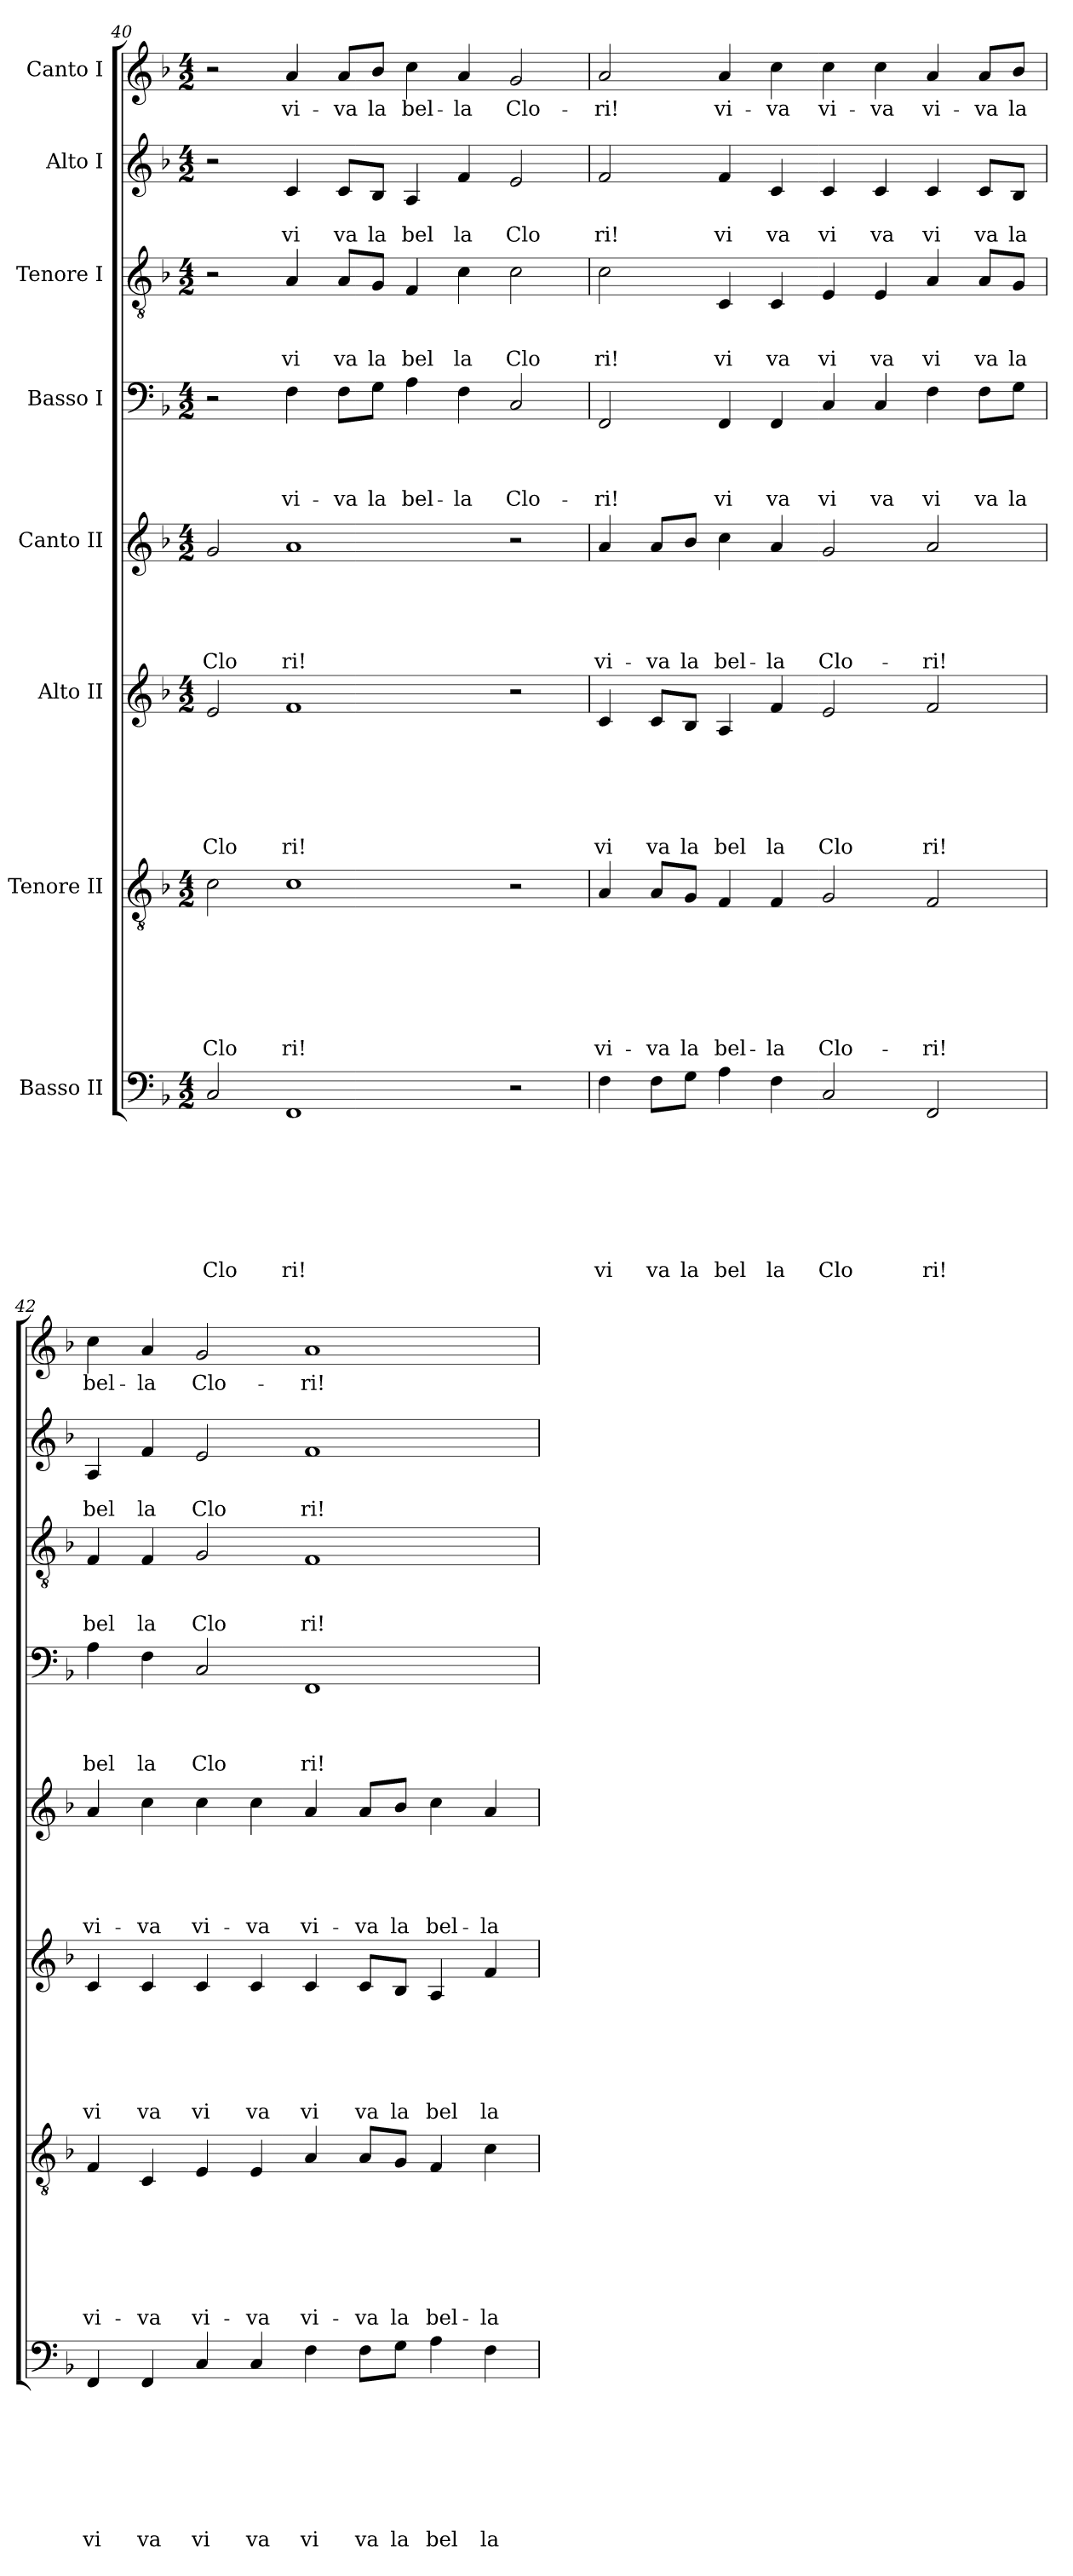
**kern	**text	**text	**text	**text	**text	**text	**text	**text	**kern	**text	**text	**text	**text	**text	**text	**text	**kern	**text	**text	**text	**text	**text	**text	**kern	**text	**text	**text	**text	**text	**kern	**text	**text	**text	**text	**kern	**text	**text	**text	**kern	**text	**text	**kern	**text
*part8	*part8	*part8	*part8	*part8	*part8	*part8	*part8	*part8	*part7	*part7	*part7	*part7	*part7	*part7	*part7	*part7	*part6	*part6	*part6	*part6	*part6	*part6	*part6	*part5	*part5	*part5	*part5	*part5	*part5	*part4	*part4	*part4	*part4	*part4	*part3	*part3	*part3	*part3	*part2	*part2	*part2	*part1	*part1
*staff8	*staff8	*staff8	*staff8	*staff8	*staff8	*staff8	*staff8	*staff8	*staff7	*staff7	*staff7	*staff7	*staff7	*staff7	*staff7	*staff7	*staff6	*staff6	*staff6	*staff6	*staff6	*staff6	*staff6	*staff5	*staff5	*staff5	*staff5	*staff5	*staff5	*staff4	*staff4	*staff4	*staff4	*staff4	*staff3	*staff3	*staff3	*staff3	*staff2	*staff2	*staff2	*staff1	*staff1
*I"Basso II	*	*	*	*	*	*	*	*	*I"Tenore II	*	*	*	*	*	*	*	*I"Alto II	*	*	*	*	*	*	*I"Canto II	*	*	*	*	*	*I"Basso I	*	*	*	*	*I"Tenore I	*	*	*	*I"Alto I	*	*	*I"Canto I	*
*clefF4	*	*	*	*	*	*	*	*	*clefGv2	*	*	*	*	*	*	*	*clefG2	*	*	*	*	*	*	*clefG2	*	*	*	*	*	*clefF4	*	*	*	*	*clefGv2	*	*	*	*clefG2	*	*	*clefG2	*
*k[b-]	*	*	*	*	*	*	*	*	*k[b-]	*	*	*	*	*	*	*	*k[b-]	*	*	*	*	*	*	*k[b-]	*	*	*	*	*	*k[b-]	*	*	*	*	*k[b-]	*	*	*	*k[b-]	*	*	*k[b-]	*
*F:	*	*	*	*	*	*	*	*	*F:	*	*	*	*	*	*	*	*F:	*	*	*	*	*	*	*F:	*	*	*	*	*	*F:	*	*	*	*	*F:	*	*	*	*F:	*	*	*F:	*
*M4/2	*	*	*	*	*	*	*	*	*M4/2	*	*	*	*	*	*	*	*M4/2	*	*	*	*	*	*	*M4/2	*	*	*	*	*	*M4/2	*	*	*	*	*M4/2	*	*	*	*M4/2	*	*	*M4/2	*
=40	=40	=40	=40	=40	=40	=40	=40	=40	=40	=40	=40	=40	=40	=40	=40	=40	=40	=40	=40	=40	=40	=40	=40	=40	=40	=40	=40	=40	=40	=40	=40	=40	=40	=40	=40	=40	=40	=40	=40	=40	=40	=40	=40
!	!	!	!	!	!	!	!	!LO:LY:b	!	!	!	!	!	!	!	!LO:LY:b	!	!	!	!	!	!	!LO:LY:b	!	!	!	!	!	!LO:LY:b	!	!	!	!	!	!	!	!	!	!	!	!	!	!
2C/	.	.	.	.	.	.	.	Clo	2c\	.	.	.	.	.	.	Clo	2e/	.	.	.	.	.	Clo	2g/	.	.	.	.	Clo	2r	.	.	.	.	2r	.	.	.	2r	.	.	2r	.
!	!	!	!	!	!	!	!	!LO:LY:b	!	!	!	!	!	!	!	!LO:LY:b	!	!	!	!	!	!	!LO:LY:b	!	!	!	!	!	!LO:LY:b	!	!	!	!	!LO:LY:b	!	!	!	!LO:LY:b	!	!	!LO:LY:b	!	!LO:LY:b
1FF	.	.	.	.	.	.	.	ri!	1c	.	.	.	.	.	.	ri!	1f	.	.	.	.	.	ri!	1a	.	.	.	.	ri!	4F\	.	.	.	vi-	4A/	.	.	vi	4c/	.	vi	4a/	vi-
!	!	!	!	!	!	!	!	!	!	!	!	!	!	!	!	!	!	!	!	!	!	!	!	!	!	!	!	!	!	!	!	!	!	!LO:LY:b	!	!	!	!LO:LY:b	!	!	!LO:LY:b	!	!LO:LY:b
.	.	.	.	.	.	.	.	.	.	.	.	.	.	.	.	.	.	.	.	.	.	.	.	.	.	.	.	.	.	8F\L	.	.	.	-va	8A/L	.	.	va	8c/L	.	va	8a/L	-va
!	!	!	!	!	!	!	!	!	!	!	!	!	!	!	!	!	!	!	!	!	!	!	!	!	!	!	!	!	!	!	!	!	!	!LO:LY:b	!	!	!	!LO:LY:b	!	!	!LO:LY:b	!	!LO:LY:b
.	.	.	.	.	.	.	.	.	.	.	.	.	.	.	.	.	.	.	.	.	.	.	.	.	.	.	.	.	.	8G\J	.	.	.	la	8G/J	.	.	la	8B-/J	.	la	8b-/J	la
!	!	!	!	!	!	!	!	!	!	!	!	!	!	!	!	!	!	!	!	!	!	!	!	!	!	!	!	!	!	!	!	!	!	!LO:LY:b	!	!	!	!LO:LY:b	!	!	!LO:LY:b	!	!LO:LY:b
.	.	.	.	.	.	.	.	.	.	.	.	.	.	.	.	.	.	.	.	.	.	.	.	.	.	.	.	.	.	4A\	.	.	.	bel-	4F/	.	.	bel	4A/	.	bel	4cc\	bel-
!	!	!	!	!	!	!	!	!	!	!	!	!	!	!	!	!	!	!	!	!	!	!	!	!	!	!	!	!	!	!	!	!	!	!LO:LY:b	!	!	!	!LO:LY:b	!	!	!LO:LY:b	!	!LO:LY:b
.	.	.	.	.	.	.	.	.	.	.	.	.	.	.	.	.	.	.	.	.	.	.	.	.	.	.	.	.	.	4F\	.	.	.	-la	4c\	.	.	la	4f/	.	la	4a/	-la
!	!	!	!	!	!	!	!	!	!	!	!	!	!	!	!	!	!	!	!	!	!	!	!	!	!	!	!	!	!	!	!	!	!	!LO:LY:b	!	!	!	!LO:LY:b	!	!	!LO:LY:b	!	!LO:LY:b
2r	.	.	.	.	.	.	.	.	2r	.	.	.	.	.	.	.	2r	.	.	.	.	.	.	2r	.	.	.	.	.	2C/	.	.	.	Clo-	2c\	.	.	Clo	2e/	.	Clo	2g/	Clo-
!!LO:PB:g=z
=41	=41	=41	=41	=41	=41	=41	=41	=41	=41	=41	=41	=41	=41	=41	=41	=41	=41	=41	=41	=41	=41	=41	=41	=41	=41	=41	=41	=41	=41	=41	=41	=41	=41	=41	=41	=41	=41	=41	=41	=41	=41	=41	=41
!	!	!	!	!	!	!	!	!LO:LY:b	!	!	!	!	!	!	!	!LO:LY:b	!	!	!	!	!	!	!LO:LY:b	!	!	!	!	!	!LO:LY:b	!	!	!	!	!LO:LY:b	!	!	!	!LO:LY:b	!	!	!LO:LY:b	!	!LO:LY:b
4F\	.	.	.	.	.	.	.	vi	4A/	.	.	.	.	.	.	vi-	4c/	.	.	.	.	.	vi	4a/	.	.	.	.	vi-	2FF/	.	.	.	-ri!	2c\	.	.	ri!	2f/	.	ri!	2a/	-ri!
!	!	!	!	!	!	!	!	!LO:LY:b	!	!	!	!	!	!	!	!LO:LY:b	!	!	!	!	!	!	!LO:LY:b	!	!	!	!	!	!LO:LY:b	!	!	!	!	!	!	!	!	!	!	!	!	!	!
8F\L	.	.	.	.	.	.	.	va	8A/L	.	.	.	.	.	.	-va	8c/L	.	.	.	.	.	va	8a/L	.	.	.	.	-va	.	.	.	.	.	.	.	.	.	.	.	.	.	.
!	!	!	!	!	!	!	!	!LO:LY:b	!	!	!	!	!	!	!	!LO:LY:b	!	!	!	!	!	!	!LO:LY:b	!	!	!	!	!	!LO:LY:b	!	!	!	!	!	!	!	!	!	!	!	!	!	!
8G\J	.	.	.	.	.	.	.	la	8G/J	.	.	.	.	.	.	la	8B-/J	.	.	.	.	.	la	8b-/J	.	.	.	.	la	.	.	.	.	.	.	.	.	.	.	.	.	.	.
!	!	!	!	!	!	!	!	!LO:LY:b	!	!	!	!	!	!	!	!LO:LY:b	!	!	!	!	!	!	!LO:LY:b	!	!	!	!	!	!LO:LY:b	!	!	!	!	!LO:LY:b	!	!	!	!LO:LY:b	!	!	!LO:LY:b	!	!LO:LY:b
4A\	.	.	.	.	.	.	.	bel	4F/	.	.	.	.	.	.	bel-	4A/	.	.	.	.	.	bel	4cc\	.	.	.	.	bel-	4FF/	.	.	.	vi	4C/	.	.	vi	4f/	.	vi	4a/	vi-
!	!	!	!	!	!	!	!	!LO:LY:b	!	!	!	!	!	!	!	!LO:LY:b	!	!	!	!	!	!	!LO:LY:b	!	!	!	!	!	!LO:LY:b	!	!	!	!	!LO:LY:b	!	!	!	!LO:LY:b	!	!	!LO:LY:b	!	!LO:LY:b
4F\	.	.	.	.	.	.	.	la	4F/	.	.	.	.	.	.	-la	4f/	.	.	.	.	.	la	4a/	.	.	.	.	-la	4FF/	.	.	.	va	4C/	.	.	va	4c/	.	va	4cc\	-va
!	!	!	!	!	!	!	!	!LO:LY:b	!	!	!	!	!	!	!	!LO:LY:b	!	!	!	!	!	!	!LO:LY:b	!	!	!	!	!	!LO:LY:b	!	!	!	!	!LO:LY:b	!	!	!	!LO:LY:b	!	!	!LO:LY:b	!	!LO:LY:b
2C/	.	.	.	.	.	.	.	Clo	2G/	.	.	.	.	.	.	Clo-	2e/	.	.	.	.	.	Clo	2g/	.	.	.	.	Clo-	4C/	.	.	.	vi	4E/	.	.	vi	4c/	.	vi	4cc\	vi-
!	!	!	!	!	!	!	!	!	!	!	!	!	!	!	!	!	!	!	!	!	!	!	!	!	!	!	!	!	!	!	!	!	!	!LO:LY:b	!	!	!	!LO:LY:b	!	!	!LO:LY:b	!	!LO:LY:b
.	.	.	.	.	.	.	.	.	.	.	.	.	.	.	.	.	.	.	.	.	.	.	.	.	.	.	.	.	.	4C/	.	.	.	va	4E/	.	.	va	4c/	.	va	4cc\	-va
!	!	!	!	!	!	!	!	!LO:LY:b	!	!	!	!	!	!	!	!LO:LY:b	!	!	!	!	!	!	!LO:LY:b	!	!	!	!	!	!LO:LY:b	!	!	!	!	!LO:LY:b	!	!	!	!LO:LY:b	!	!	!LO:LY:b	!	!LO:LY:b
2FF/	.	.	.	.	.	.	.	ri!	2F/	.	.	.	.	.	.	-ri!	2f/	.	.	.	.	.	ri!	2a/	.	.	.	.	-ri!	4F\	.	.	.	vi	4A/	.	.	vi	4c/	.	vi	4a/	vi-
!	!	!	!	!	!	!	!	!	!	!	!	!	!	!	!	!	!	!	!	!	!	!	!	!	!	!	!	!	!	!	!	!	!	!LO:LY:b	!	!	!	!LO:LY:b	!	!	!LO:LY:b	!	!LO:LY:b
.	.	.	.	.	.	.	.	.	.	.	.	.	.	.	.	.	.	.	.	.	.	.	.	.	.	.	.	.	.	8F\L	.	.	.	va	8A/L	.	.	va	8c/L	.	va	8a/L	-va
!	!	!	!	!	!	!	!	!	!	!	!	!	!	!	!	!	!	!	!	!	!	!	!	!	!	!	!	!	!	!	!	!	!	!LO:LY:b	!	!	!	!LO:LY:b	!	!	!LO:LY:b	!	!LO:LY:b
.	.	.	.	.	.	.	.	.	.	.	.	.	.	.	.	.	.	.	.	.	.	.	.	.	.	.	.	.	.	8G\J	.	.	.	la	8G/J	.	.	la	8B-/J	.	la	8b-/J	la
=42	=42	=42	=42	=42	=42	=42	=42	=42	=42	=42	=42	=42	=42	=42	=42	=42	=42	=42	=42	=42	=42	=42	=42	=42	=42	=42	=42	=42	=42	=42	=42	=42	=42	=42	=42	=42	=42	=42	=42	=42	=42	=42	=42
!	!	!	!	!	!	!	!	!LO:LY:b	!	!	!	!	!	!	!	!LO:LY:b	!	!	!	!	!	!	!LO:LY:b	!	!	!	!	!	!LO:LY:b	!	!	!	!	!LO:LY:b	!	!	!	!LO:LY:b	!	!	!LO:LY:b	!	!LO:LY:b
4FF/	.	.	.	.	.	.	.	vi	4F/	.	.	.	.	.	.	vi-	4c/	.	.	.	.	.	vi	4a/	.	.	.	.	vi-	4A\	.	.	.	bel	4F/	.	.	bel	4A/	.	bel	4cc\	bel-
!	!	!	!	!	!	!	!	!LO:LY:b	!	!	!	!	!	!	!	!LO:LY:b	!	!	!	!	!	!	!LO:LY:b	!	!	!	!	!	!LO:LY:b	!	!	!	!	!LO:LY:b	!	!	!	!LO:LY:b	!	!	!LO:LY:b	!	!LO:LY:b
4FF/	.	.	.	.	.	.	.	va	4C/	.	.	.	.	.	.	-va	4c/	.	.	.	.	.	va	4cc\	.	.	.	.	-va	4F\	.	.	.	la	4F/	.	.	la	4f/	.	la	4a/	-la
!	!	!	!	!	!	!	!	!LO:LY:b	!	!	!	!	!	!	!	!LO:LY:b	!	!	!	!	!	!	!LO:LY:b	!	!	!	!	!	!LO:LY:b	!	!	!	!	!LO:LY:b	!	!	!	!LO:LY:b	!	!	!LO:LY:b	!	!LO:LY:b
4C/	.	.	.	.	.	.	.	vi	4E/	.	.	.	.	.	.	vi-	4c/	.	.	.	.	.	vi	4cc\	.	.	.	.	vi-	2C/	.	.	.	Clo	2G/	.	.	Clo	2e/	.	Clo	2g/	Clo-
!	!	!	!	!	!	!	!	!LO:LY:b	!	!	!	!	!	!	!	!LO:LY:b	!	!	!	!	!	!	!LO:LY:b	!	!	!	!	!	!LO:LY:b	!	!	!	!	!	!	!	!	!	!	!	!	!	!
4C/	.	.	.	.	.	.	.	va	4E/	.	.	.	.	.	.	-va	4c/	.	.	.	.	.	va	4cc\	.	.	.	.	-va	.	.	.	.	.	.	.	.	.	.	.	.	.	.
!	!	!	!	!	!	!	!	!LO:LY:b	!	!	!	!	!	!	!	!LO:LY:b	!	!	!	!	!	!	!LO:LY:b	!	!	!	!	!	!LO:LY:b	!	!	!	!	!LO:LY:b	!	!	!	!LO:LY:b	!	!	!LO:LY:b	!	!LO:LY:b
4F\	.	.	.	.	.	.	.	vi	4A/	.	.	.	.	.	.	vi-	4c/	.	.	.	.	.	vi	4a/	.	.	.	.	vi-	1FF	.	.	.	ri!	1F	.	.	ri!	1f	.	ri!	1a	-ri!
!	!	!	!	!	!	!	!	!LO:LY:b	!	!	!	!	!	!	!	!LO:LY:b	!	!	!	!	!	!	!LO:LY:b	!	!	!	!	!	!LO:LY:b	!	!	!	!	!	!	!	!	!	!	!	!	!	!
8F\L	.	.	.	.	.	.	.	va	8A/L	.	.	.	.	.	.	-va	8c/L	.	.	.	.	.	va	8a/L	.	.	.	.	-va	.	.	.	.	.	.	.	.	.	.	.	.	.	.
!	!	!	!	!	!	!	!	!LO:LY:b	!	!	!	!	!	!	!	!LO:LY:b	!	!	!	!	!	!	!LO:LY:b	!	!	!	!	!	!LO:LY:b	!	!	!	!	!	!	!	!	!	!	!	!	!	!
8G\J	.	.	.	.	.	.	.	la	8G/J	.	.	.	.	.	.	la	8B-/J	.	.	.	.	.	la	8b-/J	.	.	.	.	la	.	.	.	.	.	.	.	.	.	.	.	.	.	.
!	!	!	!	!	!	!	!	!LO:LY:b	!	!	!	!	!	!	!	!LO:LY:b	!	!	!	!	!	!	!LO:LY:b	!	!	!	!	!	!LO:LY:b	!	!	!	!	!	!	!	!	!	!	!	!	!	!
4A\	.	.	.	.	.	.	.	bel	4F/	.	.	.	.	.	.	bel-	4A/	.	.	.	.	.	bel	4cc\	.	.	.	.	bel-	.	.	.	.	.	.	.	.	.	.	.	.	.	.
!	!	!	!	!	!	!	!	!LO:LY:b	!	!	!	!	!	!	!	!LO:LY:b	!	!	!	!	!	!	!LO:LY:b	!	!	!	!	!	!LO:LY:b	!	!	!	!	!	!	!	!	!	!	!	!	!	!
4F\	.	.	.	.	.	.	.	la	4c\	.	.	.	.	.	.	-la	4f/	.	.	.	.	.	la	4a/	.	.	.	.	-la	.	.	.	.	.	.	.	.	.	.	.	.	.	.
=	=	=	=	=	=	=	=	=	=	=	=	=	=	=	=	=	=	=	=	=	=	=	=	=	=	=	=	=	=	=	=	=	=	=	=	=	=	=	=	=	=	=	=
*-	*-	*-	*-	*-	*-	*-	*-	*-	*-	*-	*-	*-	*-	*-	*-	*-	*-	*-	*-	*-	*-	*-	*-	*-	*-	*-	*-	*-	*-	*-	*-	*-	*-	*-	*-	*-	*-	*-	*-	*-	*-	*-	*-
